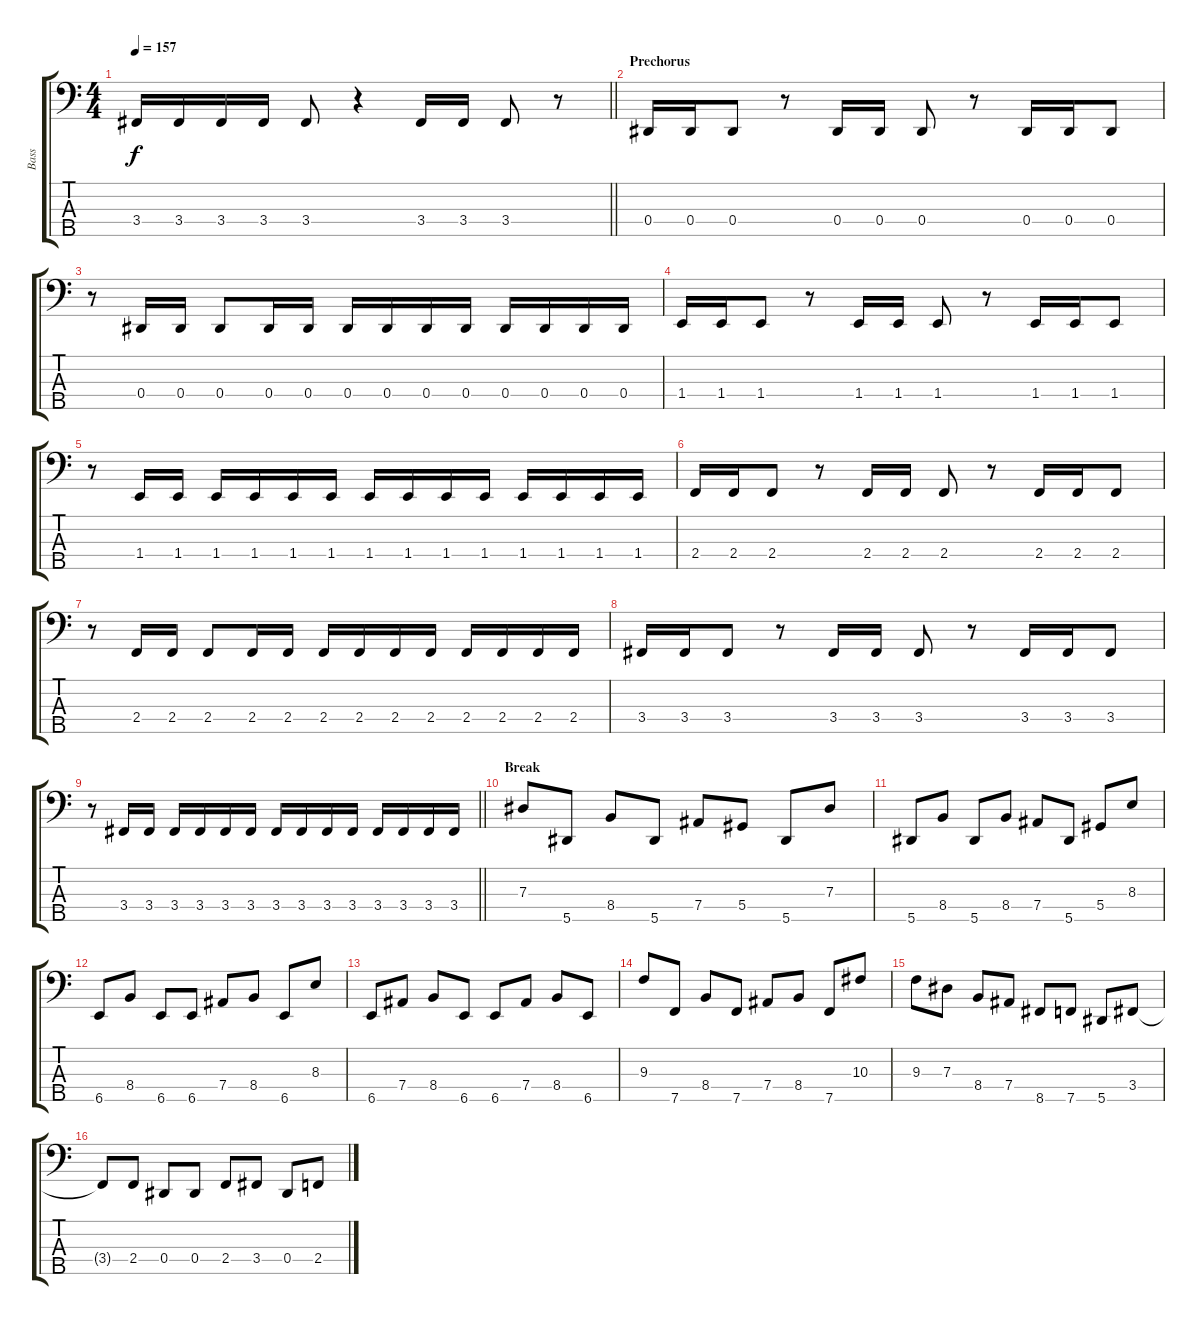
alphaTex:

\track ("Bass" "Bass") {instrument electricbassfinger}
\staff {score tabs}
\tuning (Gb2 Db2 Ab1 Eb1 Bb0) {hide}
\ts (4 4)
\tempo 157
\clef f4
\barLineRight lightlight
\ks c
3.4.16{dy f} 3.4.16 3.4.16 3.4.16 3.4.8 r.4 3.4.16 3.4.16 3.4.8 r.8 |
\section ("" "Prechorus")
0.4.16 0.4.16 0.4.8 r.8 0.4.16 0.4.16 0.4.8 r.8 0.4.16 0.4.16 0.4.8 |
r.8 0.4.16 0.4.16 0.4.8 0.4.16 0.4.16 0.4.16 0.4.16 0.4.16 0.4.16 0.4.16 0.4.16 0.4.16 0.4.16 |
1.4.16 1.4.16 1.4.8 r.8 1.4.16 1.4.16 1.4.8 r.8 1.4.16 1.4.16 1.4.8 |
r.8 1.4.16 1.4.16 1.4.16 1.4.16 1.4.16 1.4.16 1.4.16 1.4.16 1.4.16 1.4.16 1.4.16 1.4.16 1.4.16 1.4.16 |
2.4.16 2.4.16 2.4.8 r.8 2.4.16 2.4.16 2.4.8 r.8 2.4.16 2.4.16 2.4.8 |
r.8 2.4.16 2.4.16 2.4.8 2.4.16 2.4.16 2.4.16 2.4.16 2.4.16 2.4.16 2.4.16 2.4.16 2.4.16 2.4.16 |
3.4.16 3.4.16 3.4.8 r.8 3.4.16 3.4.16 3.4.8 r.8 3.4.16 3.4.16 3.4.8 |
\barLineRight lightlight
r.8 3.4.16 3.4.16 3.4.16 3.4.16 3.4.16 3.4.16 3.4.16 3.4.16 3.4.16 3.4.16 3.4.16 3.4.16 3.4.16 3.4.16 |
\section ("" "Break")
7.3.8 5.5.8 8.4.8 5.5.8 7.4.8 5.4.8 5.5.8 7.3.8 |
5.5.8 8.4.8 5.5.8 8.4.8 7.4.8 5.5.8 5.4.8 8.3.8 |
6.5.8 8.4.8 6.5.8 6.5.8 7.4.8 8.4.8 6.5.8 8.3.8 |
6.5.8 7.4.8 8.4.8 6.5.8 6.5.8 7.4.8 8.4.8 6.5.8 |
9.3.8 7.5.8 8.4.8 7.5.8 7.4.8 8.4.8 7.5.8 10.3.8 |
9.3.8 7.3.8 8.4.8 7.4.8 8.5.8 7.5.8 5.5.8 3.4.8 |
3.4{t}.8 2.4.8 0.4.8 0.4.8 2.4.8 3.4.8 0.4.8 2.4.8
